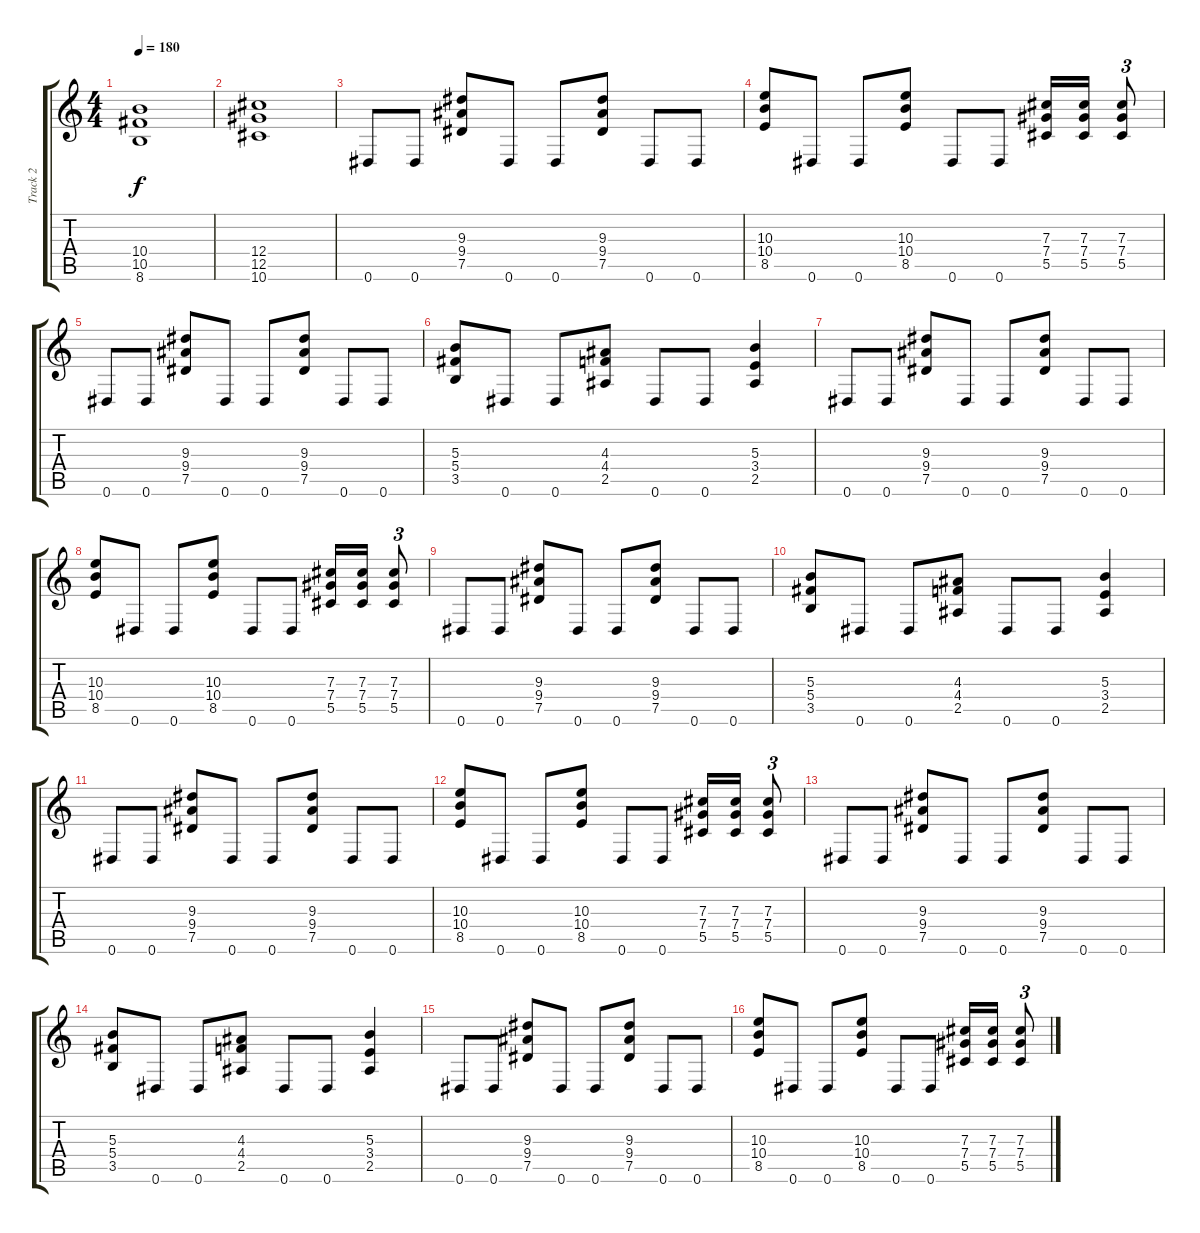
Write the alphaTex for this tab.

\track ("Track 2" "Track 2") {instrument overdrivenguitar}
\staff {score tabs}
\tuning (Eb4 Bb3 Gb3 Db3 Ab2 Eb2) {hide}
\ts (4 4)
\tempo 180
\clef g2
\ks c
(10.4 10.5 8.6).1{dy f} |
(12.4 12.5 10.6).1 |
0.6.8 0.6.8 (9.3 9.4 7.5).8 0.6.8 0.6.8 (9.3 9.4 7.5).8 0.6.8 0.6.8 |
(10.3 10.4 8.5).8 0.6.8 0.6.8 (10.3 10.4 8.5).8 0.6.8 0.6.8 (7.3 7.4 5.5).16 (7.3 7.4 5.5).16 (7.3 7.4 5.5).8{tu (3 2)} |
0.6.8 0.6.8 (9.3 9.4 7.5).8 0.6.8 0.6.8 (9.3 9.4 7.5).8 0.6.8 0.6.8 |
(5.3 5.4 3.5).8 0.6.8 0.6.8 (4.3 4.4 2.5).8 0.6.8 0.6.8 (5.3 3.4 2.5).4 |
0.6.8 0.6.8 (9.3 9.4 7.5).8 0.6.8 0.6.8 (9.3 9.4 7.5).8 0.6.8 0.6.8 |
(10.3 10.4 8.5).8 0.6.8 0.6.8 (10.3 10.4 8.5).8 0.6.8 0.6.8 (7.3 7.4 5.5).16 (7.3 7.4 5.5).16 (7.3 7.4 5.5).8{tu (3 2)} |
0.6.8 0.6.8 (9.3 9.4 7.5).8 0.6.8 0.6.8 (9.3 9.4 7.5).8 0.6.8 0.6.8 |
(5.3 5.4 3.5).8 0.6.8 0.6.8 (4.3 4.4 2.5).8 0.6.8 0.6.8 (5.3 3.4 2.5).4 |
0.6.8 0.6.8 (9.3 9.4 7.5).8 0.6.8 0.6.8 (9.3 9.4 7.5).8 0.6.8 0.6.8 |
(10.3 10.4 8.5).8 0.6.8 0.6.8 (10.3 10.4 8.5).8 0.6.8 0.6.8 (7.3 7.4 5.5).16 (7.3 7.4 5.5).16 (7.3 7.4 5.5).8{tu (3 2)} |
0.6.8 0.6.8 (9.3 9.4 7.5).8 0.6.8 0.6.8 (9.3 9.4 7.5).8 0.6.8 0.6.8 |
(5.3 5.4 3.5).8 0.6.8 0.6.8 (4.3 4.4 2.5).8 0.6.8 0.6.8 (5.3 3.4 2.5).4 |
0.6.8 0.6.8 (9.3 9.4 7.5).8 0.6.8 0.6.8 (9.3 9.4 7.5).8 0.6.8 0.6.8 |
(10.3 10.4 8.5).8 0.6.8 0.6.8 (10.3 10.4 8.5).8 0.6.8 0.6.8 (7.3 7.4 5.5).16 (7.3 7.4 5.5).16 (7.3 7.4 5.5).8{tu (3 2)}
